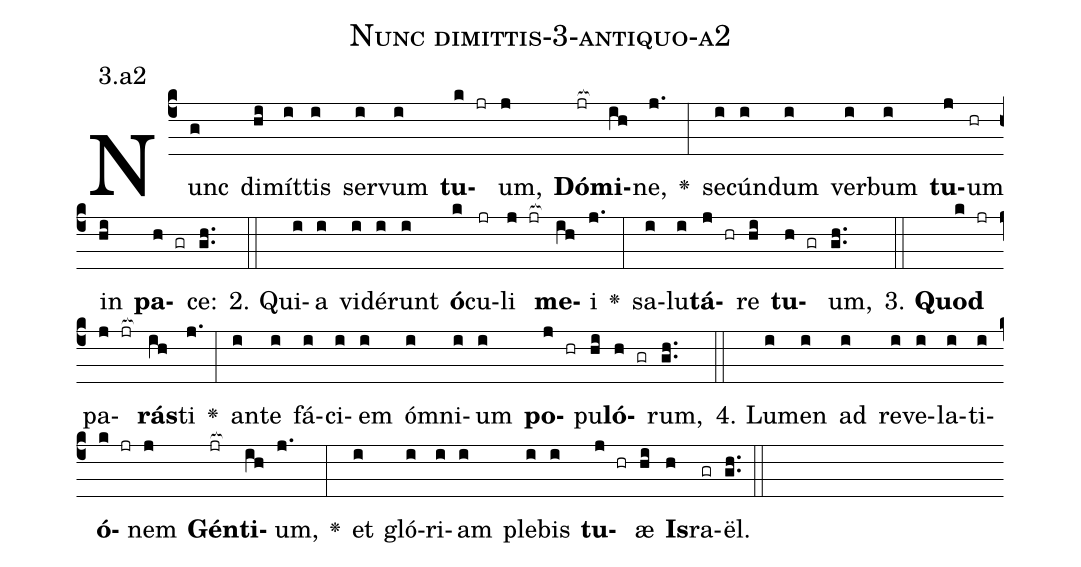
name: Nunc dimittis-3-antiquo-a2;
annotation: 3.a2;
%%
(c4)Nunc(g) di(hi)mít(i)tis(i) ser(i)vum(i) <b>tu</b>(k jr)um,(j) <b>Dó</b>(jr[ocb:1{])<b>mi</b>(ih[ocb:0}])ne,(j.) <v>\greheightstar</v>(:) se(i)cún(i)dum(i) ver(i)bum(i) <b>tu</b>(j)um(hr) in(hi) <b>pa</b>(h gr)ce:(gh..) (::)
2. Qui(i)a(i) vi(i)dé(i)runt(i) <b>ó</b>(k)cu(jr)li(j jr[ocb:1{]) <b>me</b>(ih[ocb:0}])i(j.) <v>\greheightstar</v>(:) sa(i)lu(i)<b>tá</b>(j hr)re(hi) <b>tu</b>(h gr)um,(gh..) (::)
3. <b>Quod</b>(k jr) pa(j jr[ocb:1{])<b>rás</b>(ih[ocb:0}])ti(j.) <v>\greheightstar</v>(:) an(i)te(i) fá(i)ci(i)em(i) óm(i)ni(i)um(i) <b>po</b>(j hr)pu(hi)<b>ló</b>(h gr)rum,(gh..) (::)
4. Lu(i)men(i) ad(i) re(i)ve(i)la(i)ti(i)<b>ó</b>(k jr)nem(j) <b>Gén</b>(jr[ocb:1{])<b>ti</b>(ih[ocb:0}])um,(j.) <v>\greheightstar</v>(:) et(i) gló(i)ri(i)am(i) ple(i)bis(i) <b>tu</b>(j hr)æ(hi) <b>Is</b>(h)ra(gr)ël.(gh..) (::)
